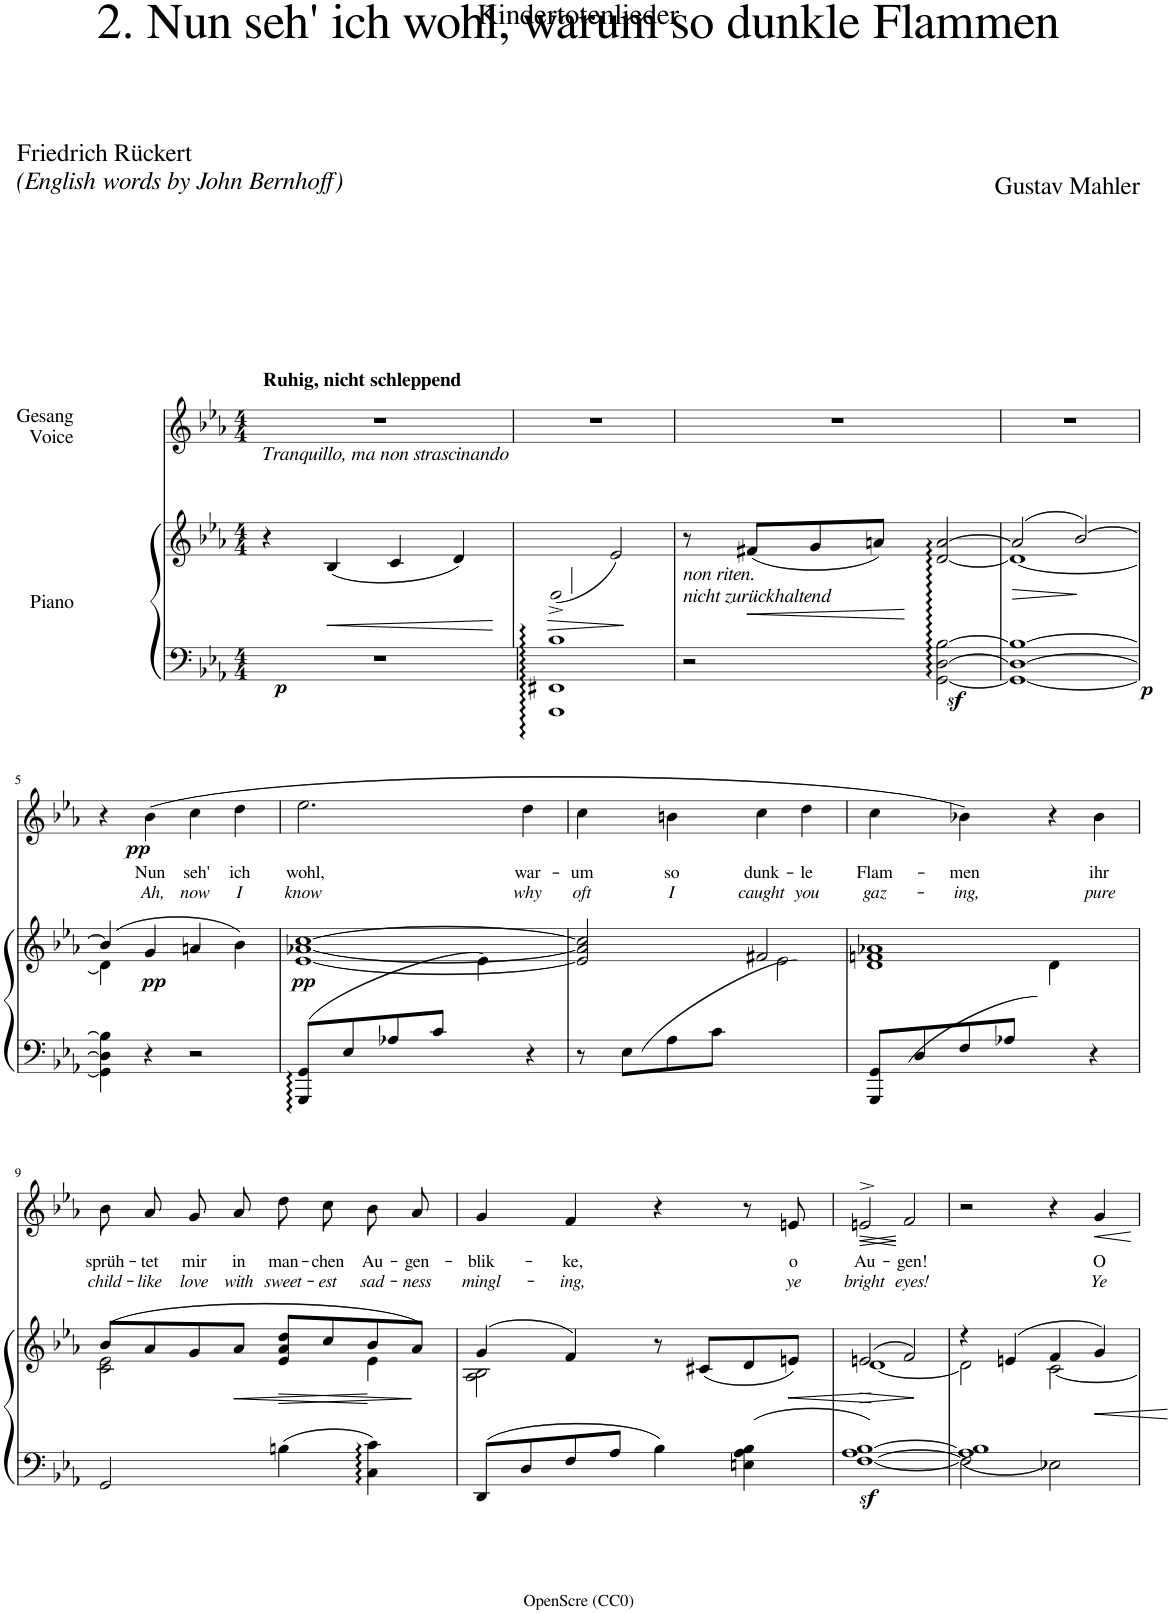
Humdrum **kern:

**kern	**kern	**dynam	**kern	**text	**text	**dynam
*part2	*part2	*part2	*part1	*part1	*part1	*part1
*staff3	*staff2	*staff2/3	*staff1	*staff1	*staff1	*staff1
*I"Piano	*	*	*I"Gesang Voice	*	*	*
*I'Pno	*	*	*	*	*	*
*clefF4	*clefG2	*	*clefG2	*	*	*
*k[b-e-a-]	*k[b-e-a-]	*	*k[b-e-a-]	*	*	*
*M4/4	*M4/4	*	*M4/4	*	*	*
=1	=1	=1	=1	=1	=1	=1
!	!	!	!LO:TX:a:B:t=Ruhig, nicht schleppend	!	!	!
!	!	!	!LO:TX:b:i:t=Tranquillo, ma non strascinando	!	!	!
!	!	!LO:DY:b=2	!	!	!	!
1r	4r	p	1r	.	.	.
!	!	!LO:HP:b	!	!	!	!
.	(4B-/	<	.	.	.	.
.	4c/	.	.	.	.	.
.	4d/)	.	.	.	.	.
=2	=2	=2	=2	=2	=2	=2
!	!	!LO:HP:b	!	!	!	!
1GG 1C#X 1B-	(2d^/	>	1r	.	.	.
.	2e-/)	[	.	.	.	.
=3	=3	=3	=3	=3	=3	=3
!	!LO:TX:b:i:t=non riten.	!	!	!	!	!
!	!LO:TX:b:t=nicht zurückhaltend	!	!	!	!	!
2r	8r	.	1r	.	.	.
!	!	!LO:HP:b	!	!	!	!
.	(8f#X/L	<	.	.	.	.
.	8g/	.	.	.	.	.
.	8an/J)	.	.	.	.	.
[2GG\z< [2D\z< [2B-\z<	[2d/ [2a/	]	.	.	.	.
=4	=4	=4	=4	=4	=4	=4
!	!	!LO:HP:b	!	!	!	!
*	*^	*	*	*	*	*
!	!	!	!LO:DY:n=1:b=2	!	!	!	!
1GG_ 1D_ 1B-_	(2a/]	1d_	> p	1r	.	.	.
.	[2b-/)	.	[	.	.	.	.
!!LO:LB:g=z
=5	=5	=5	=5	=5	=5	=5	=5
4GG\] 4D\] 4B-\]	(4b-/]	4d\]	.	4r	.	.	.
!	!	!	!LO:DY:b	!	!LO:LY:b	!LO:LY:b	!LO:DY:b
4r	4g/	2.ryy	pp	(4b-\	Nun	Ah,	pp
!	!	!	!	!	!LO:LY:b	!LO:LY:b	!
2r	4an/	.	.	4cc\	seh'	now	.
!	!	!	!	!	!LO:LY:b	!LO:LY:b	!
.	4b-\)	.	.	4dd\	ich	I	.
=6	=6	=6	=6	=6	=6	=6	=6
!	!	!	!LO:DY:b	!	!LO:LY:b	!LO:LY:b	!
(8GGG/ 8GG/L	[1e- [1a-X [1cc	2ryy	pp	2.ee-\	wohl,	know	.
8E-/	.	.	.	.	.	.	.
8A-X/	.	.	.	.	.	.	.
8c/J	.	.	.	.	.	.	.
4ryy	.	4e-\)	.	.	.	.	.
!	!	!	!	!	!LO:LY:b	!LO:LY:b	!
4r	.	4ryy	.	4dd\	war-	why	.
=7	=7	=7	=7	=7	=7	=7	=7
!	!	!	!	!	!LO:LY:b	!LO:LY:b	!
8r	2e-/] 2a-/] 2cc/]	2ryy	.	4cc\	-um	oft	.
(8E-\L	.	.	.	.	.	.	.
!	!	!	!	!	!LO:LY:b	!LO:LY:b	!
8A-\	.	.	.	4bn\	so	I	.
8c\J	.	.	.	.	.	.	.
!	!	!	!	!	!LO:LY:b	!LO:LY:b	!
2ryy	2f#X/	2e-\)	.	4cc\	dunk-	caught	.
!	!	!	!	!	!LO:LY:b	!LO:LY:b	!
.	.	.	.	4dd\	-le	you	.
=8	=8	=8	=8	=8	=8	=8	=8
!	!	!	!	!	!LO:LY:b	!LO:LY:b	!
8GGG/ 8GG/L	1d 1fn 1a-X	2ryy	.	4cc\	Flam-	gaz-	.
(8D/	.	.	.	.	.	.	.
!	!	!	!	!	!LO:LY:b	!LO:LY:b	!
8F/	.	.	.	4b-X\)	-men	-ing,	.
8A-X/J	.	.	.	.	.	.	.
4ryy	.	4d\)	.	4r	.	.	.
!	!	!	!	!	!LO:LY:b	!LO:LY:b	!
4r	.	4ryy	.	4b-\	ihr	pure	.
!!LO:LB:g=z
=9	=9	=9	=9	=9	=9	=9	=9
!	!	!	!	!	!LO:LY:b	!LO:LY:b	!
2GG/	(8b-/L	2c\ 2e-\	.	8b-/L	sprüh-	child-	.
!	!	!	!	!	!LO:LY:b	!LO:LY:b	!
.	8a-/	.	.	8a-/J	-tet	-like	.
!	!	!	!	!	!LO:LY:b	!LO:LY:b	!
.	8g/	.	.	8g/L	mir	love	.
!	!	!	!LO:HP:b	!	!LO:LY:b	!LO:LY:b	!
.	8a-/J	.	<	8a-/J	in	with	.
!	!	!	!LO:HP:n=1:b	!	!LO:LY:b	!LO:LY:b	!
4Bn\	8a-/ 8dd/L	4e-/	] >	8dd\L	man-	sweet-	.
!	!	!	!	!	!LO:LY:b	!LO:LY:b	!
.	8cc/	.	[	8cc\J	-chen	-est	.
!	!	!	!	!	!LO:LY:b	!LO:LY:b	!
4C\ 4c\	8b-/	4e-\	.	8b-/L	Au-	sad-	.
!	!	!	!	!	!LO:LY:b	!LO:LY:b	!
.	8a-/J)	.	.	8a-/J	-gen-	-ness	.
=10	=10	=10	=10	=10	=10	=10	=10
!	!	!	!	!	!LO:LY:b	!LO:LY:b	!
8DD/L	(4g/	2A-\ 2B-\	.	4g/	-blik-	mingl-	.
8D/	.	.	.	.	.	.	.
!	!	!	!	!	!LO:LY:b	!LO:LY:b	!
8F/	4f/)	.	.	4f/	-ke,	-ing,	.
8A-/J	.	.	.	.	.	.	.
4B-\	8r	2ryy	.	4r	.	.	.
.	(8c#X/L	.	.	.	.	.	.
4En\ 4A-\ 4B-\	8d/	.	.	8r	.	.	.
!	!	!	!LO:HP:b	!	!LO:LY:b	!LO:LY:b	!
.	8en/J)	.	<	8en/	o	ye	.
*	*v	*v	*	*	*	*	*
.	.	]	.	.	.	.
=11	=11	=11	=11	=11	=11	=11
!	!	!LO:HP:b	!	!LO:LY:b	!LO:LY:b	!LO:HP:b
*	*^	*	*	*	*	*
!	!	!	!	!	!	!	!LO:HP:n=1:b
[1Fz< [1A-z< [1B-z<	(2en/	[1d	>	2en^>/	Au-	bright	< >
!	!	!	!	!	!LO:LY:b	!LO:LY:b	!
.	2f/)	.	[	2f/	-gen!	eyes!	[
*	*v	*v	*	*	*	*	*
.	.	.	.	.	.	]
=12	=12	=12	=12	=12	=12	=12
*^	*^	*	*	*	*	*
1A-] 1B-]	2F\]	4r	2d\]	.	2r	.	.	.
.	.	(4en/	.	.	.	.	.	.
.	2E-X\	4f/	[2c\	.	4r	.	.	.
!	!	!	!	!	!	!LO:LY:b	!LO:LY:b	!LO:HP:b
.	.	4g/)	.	.	4g/	O	Ye	<
*v	*v	*	*	*	*	*	*	*
*	*v	*v	*	*	*	*	*
.	.	]	.	.	.	[
=	=	=	=	=	=	=
*-	*-	*-	*-	*-	*-	*-
